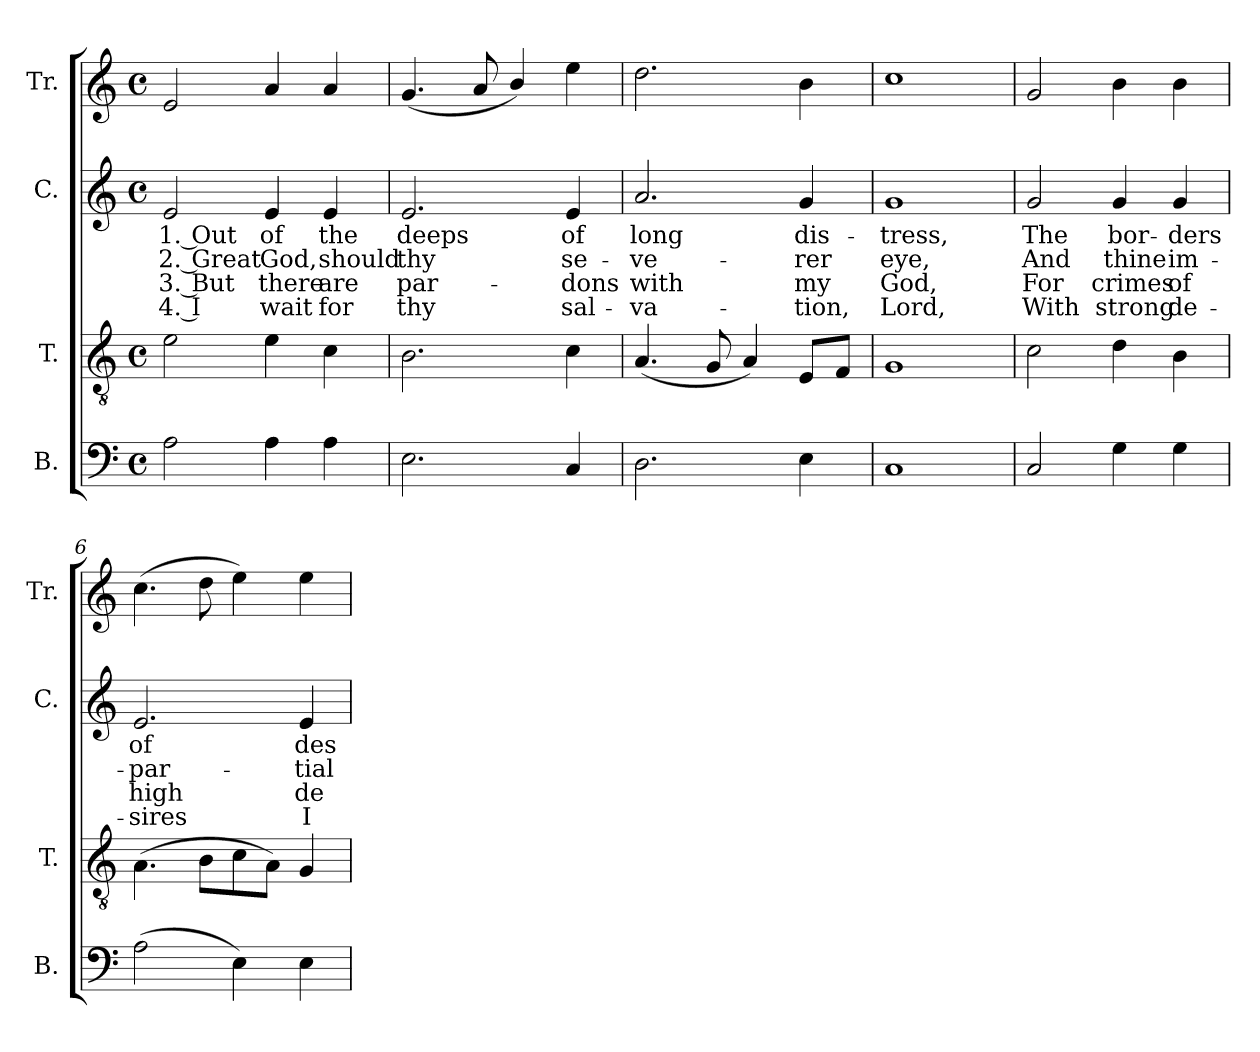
**kern	**kern	**kern	**text	**text	**text	**text	**kern
*part4	*part3	*part2	*part2	*part2	*part2	*part2	*part1
*staff4	*staff3	*staff2	*staff2	*staff2	*staff2	*staff2	*staff1
*I"B.	*I"T.	*I"C.	*	*	*	*	*I"Tr.
*I'B.	*I'T.	*I'C.	*	*	*	*	*I'Tr.
*clefF4	*clefGv2	*clefG2	*	*	*	*	*clefG2
*k[]	*k[]	*k[]	*	*	*	*	*k[]
*M4/4	*M4/4	*M4/4	*	*	*	*	*M4/4
*met(c)	*met(c)	*met(c)	*	*	*	*	*met(c)
*MM120	*MM120	*MM120	*	*	*	*	*MM120
=1	=1	=1	=1	=1	=1	=1	=1
2A\	2e\	2e/	1. Out	2. Great	3. But	4. I	2e/
4A\	4e\	4e/	of	God,	there	wait	4a/
4A\	4c\	4e/	the	should	are	for	4a/
=2	=2	=2	=2	=2	=2	=2	=2
2.E\	2.B\	2.e/	deeps	thy	par-	thy	(4.g/
.	.	.	.	.	.	.	8a/
.	.	.	.	.	.	.	4b/)
4C/	4c\	4e/	of	se-	-dons	sal-	4ee\
=3	=3	=3	=3	=3	=3	=3	=3
2.D\	(4.A/	2.a/	long	-ve-	with	-va-	2.dd\
.	8G/	.	.	.	.	.	.
.	4A/)	.	.	.	.	.	.
4E\	8E/L	4g/	dis-	-rer	my	-tion,	4b\
.	8F/J	.	.	.	.	.	.
=4	=4	=4	=4	=4	=4	=4	=4
1C	1G	1g	-tress,	eye,	God,	Lord,	1cc
=5	=5	=5	=5	=5	=5	=5	=5
2C/	2c\	2g/	The	And	For	With	2g/
4G\	4d\	4g/	bor-	thine	crimes	strong	4b\
4G\	4B\	4g/	-ders	im-	of	de-	4b\
=6	=6	=6	=6	=6	=6	=6	=6
(2A\	(4.A\	2.e/	of	-par-	high	-sires	(4.cc\
.	8B\L	.	.	.	.	.	8dd\
4E\)	8c\	.	.	.	.	.	4ee\)
.	8A\J)	.	.	.	.	.	.
4E\	4G/	4e/	des-	-tial	de-	I	4ee\
=	=	=	=	=	=	=	=
*-	*-	*-	*-	*-	*-	*-	*-
